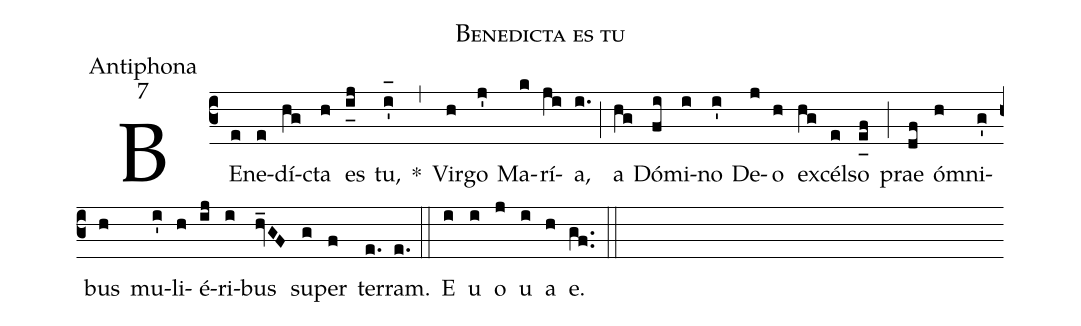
name:Benedicta es tu;
office-part:Antiphona;
mode:7;
%%
(c3) BE(e)ne(e)dí(hg)cta(h) es(i_[uh:l]j) tu,(i'_[oh:h]) *(,) Vir(h)go(j') Ma(k)rí(ji)a,(i.) (;) a(hg) Dó(fi)mi(i)no(i') De(j)o(h) ex(hg)cél(e)so(e_[uh:l]f) (;) prae(df) ó(h)mni(g')bus(h) mu(i')li(h)é(ij)ri(i)bus(hv_GF) su(g)per(f) ter(e.)ram.(e.) (::) <eu>E(i) u(i) o(j) u(i) a(h) e.</eu>(gf..) (::)
